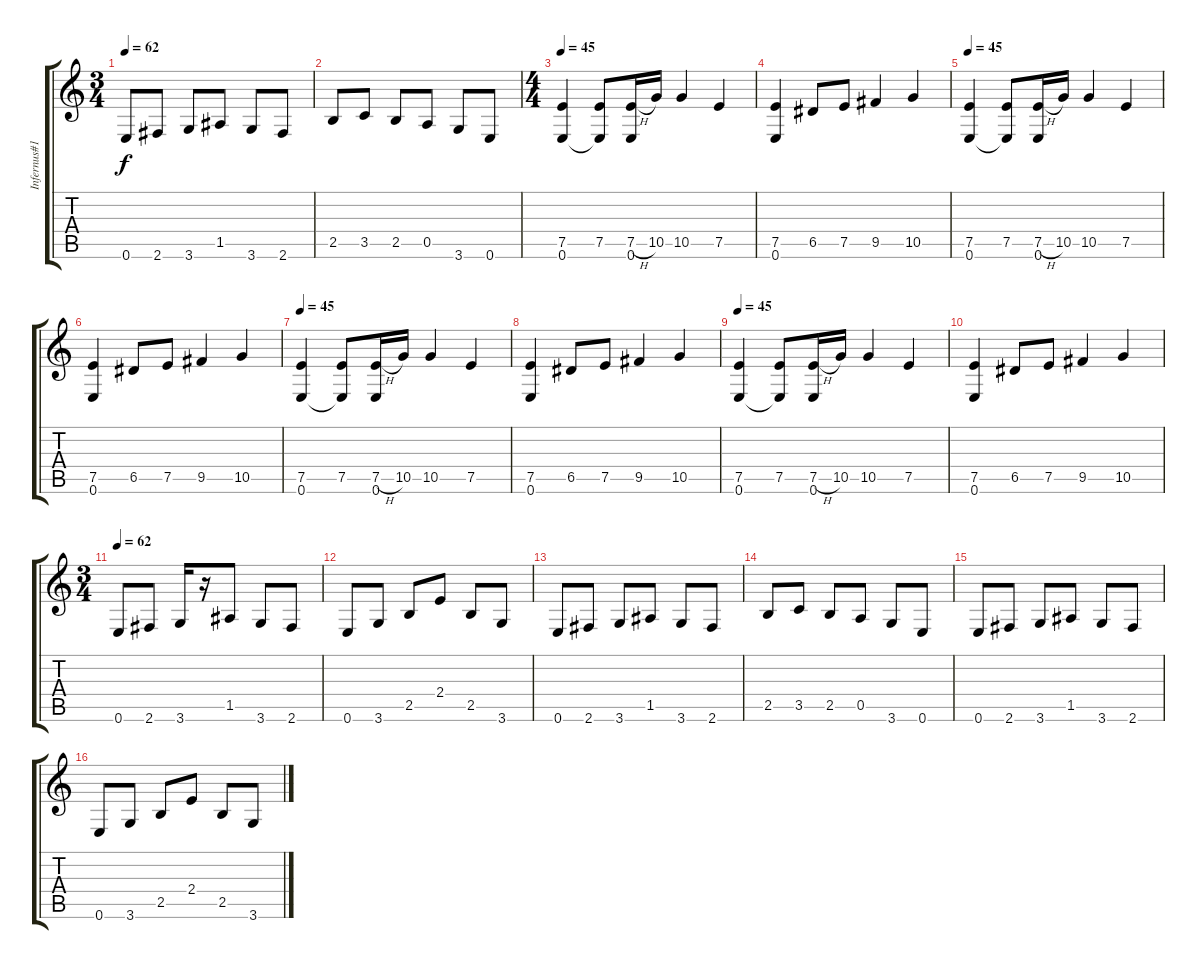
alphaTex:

\track ("Infernus#1" "Infernus#1") {instrument overdrivenguitar}
\staff {score tabs}
\tuning (E4 B3 G3 D3 A2 E2) {hide}
\ts (3 4)
\tempo 62
\clef g2
\ks c
0.6.8{dy f} 2.6.8 3.6.8 1.5.8 3.6.8 2.6.8 |
2.5.8 3.5.8 2.5.8 0.5.8 3.6.8 0.6.8 |
\ts (4 4)
\tempo 45
(7.5 0.6).4 (7.5 0.6{t}).8 (7.5{h} 0.6).16 10.5.16 10.5.4 7.5.4 |
(7.5 0.6).4 6.5.8 7.5.8 9.5.4 10.5.4 |
\tempo 45
(7.5 0.6).4 (7.5 0.6{t}).8 (7.5{h} 0.6).16 10.5.16 10.5.4 7.5.4 |
(7.5 0.6).4 6.5.8 7.5.8 9.5.4 10.5.4 |
\tempo 45
(7.5 0.6).4 (7.5 0.6{t}).8 (7.5{h} 0.6).16 10.5.16 10.5.4 7.5.4 |
(7.5 0.6).4 6.5.8 7.5.8 9.5.4 10.5.4 |
\tempo 45
(7.5 0.6).4 (7.5 0.6{t}).8 (7.5{h} 0.6).16 10.5.16 10.5.4 7.5.4 |
(7.5 0.6).4 6.5.8 7.5.8 9.5.4 10.5.4 |
\ts (3 4)
\tempo 62
0.6.8 2.6.8 3.6.16 r.16 1.5.8 3.6.8 2.6.8 |
0.6.8 3.6.8 2.5.8 2.4.8 2.5.8 3.6.8 |
0.6.8 2.6.8 3.6.8 1.5.8 3.6.8 2.6.8 |
2.5.8 3.5.8 2.5.8 0.5.8 3.6.8 0.6.8 |
0.6.8 2.6.8 3.6.8 1.5.8 3.6.8 2.6.8 |
0.6.8 3.6.8 2.5.8 2.4.8 2.5.8 3.6.8
